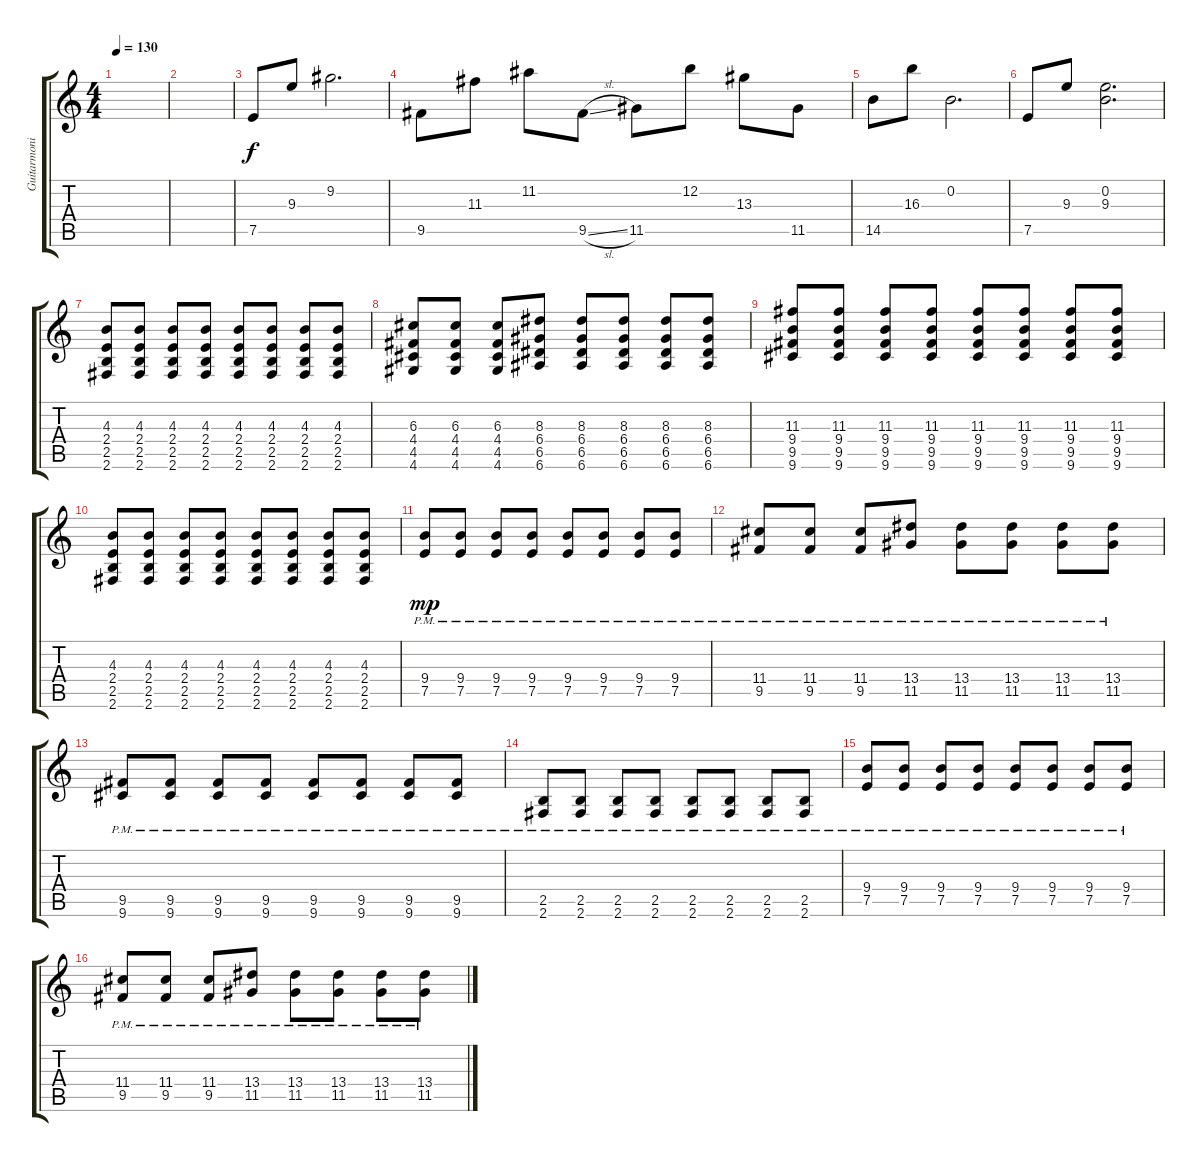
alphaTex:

\track ("Guitarmonics" "Guitarmoni") {instrument acousticguitarsteel}
\staff {score tabs}
\tuning (E4 B3 G3 D3 A2 E2) {hide}
\ts (4 4)
\tempo 130
\clef g2
\ks c
|
|
7.5.8 9.3.8 9.2.2{d} |
9.5.8 11.3.8 11.2.8 9.5{sl}.8 11.5.8 12.2.8 13.3.8 11.5.8 |
14.5.8 16.3.8 0.2.2{d} |
7.5.8 9.3.8 (0.2 9.3).2{d} |
(4.3 2.4 2.5 2.6).8 (4.3 2.4 2.5 2.6).8 (4.3 2.4 2.5 2.6).8 (4.3 2.4 2.5 2.6).8 (4.3 2.4 2.5 2.6).8 (4.3 2.4 2.5 2.6).8 (4.3 2.4 2.5 2.6).8 (4.3 2.4 2.5 2.6).8 |
(6.3 4.4 4.5 4.6).8 (6.3 4.4 4.5 4.6).8 (6.3 4.4 4.5 4.6).8 (8.3 6.4 6.5 6.6).8 (8.3 6.4 6.5 6.6).8 (8.3 6.4 6.5 6.6).8 (8.3 6.4 6.5 6.6).8 (8.3 6.4 6.5 6.6).8 |
(11.3 9.4 9.5 9.6).8 (11.3 9.4 9.5 9.6).8 (11.3 9.4 9.5 9.6).8 (11.3 9.4 9.5 9.6).8 (11.3 9.4 9.5 9.6).8 (11.3 9.4 9.5 9.6).8 (11.3 9.4 9.5 9.6).8 (11.3 9.4 9.5 9.6).8 |
(4.3 2.4 2.5 2.6).8 (4.3 2.4 2.5 2.6).8 (4.3 2.4 2.5 2.6).8 (4.3 2.4 2.5 2.6).8 (4.3 2.4 2.5 2.6).8 (4.3 2.4 2.5 2.6).8 (4.3 2.4 2.5 2.6).8 (4.3 2.4 2.5 2.6).8 |
(9.4{pm} 7.5).8{dy mp} (9.4{pm} 7.5).8 (9.4{pm} 7.5).8 (9.4{pm} 7.5).8 (9.4{pm} 7.5).8 (9.4{pm} 7.5).8 (9.4{pm} 7.5).8 (9.4{pm} 7.5).8 |
(11.4{pm} 9.5).8 (11.4{pm} 9.5).8 (11.4{pm} 9.5).8 (13.4{pm} 11.5).8 (13.4{pm} 11.5).8 (13.4{pm} 11.5).8 (13.4{pm} 11.5).8 (13.4{pm} 11.5).8 |
(9.5{pm} 9.6).8 (9.5{pm} 9.6).8 (9.5{pm} 9.6).8 (9.5{pm} 9.6).8 (9.5{pm} 9.6).8 (9.5{pm} 9.6).8 (9.5{pm} 9.6).8 (9.5{pm} 9.6).8 |
(2.5{pm} 2.6{pm}).8 (2.5{pm} 2.6{pm}).8 (2.5{pm} 2.6{pm}).8 (2.5{pm} 2.6{pm}).8 (2.5{pm} 2.6{pm}).8 (2.5{pm} 2.6{pm}).8 (2.5{pm} 2.6{pm}).8 (2.5{pm} 2.6{pm}).8 |
(9.4{pm} 7.5).8 (9.4{pm} 7.5).8 (9.4{pm} 7.5).8 (9.4{pm} 7.5).8 (9.4{pm} 7.5).8 (9.4{pm} 7.5).8 (9.4{pm} 7.5).8 (9.4{pm} 7.5).8 |
(11.4{pm} 9.5).8 (11.4{pm} 9.5).8 (11.4{pm} 9.5).8 (13.4{pm} 11.5).8 (13.4{pm} 11.5).8 (13.4{pm} 11.5).8 (13.4{pm} 11.5).8 (13.4{pm} 11.5).8
